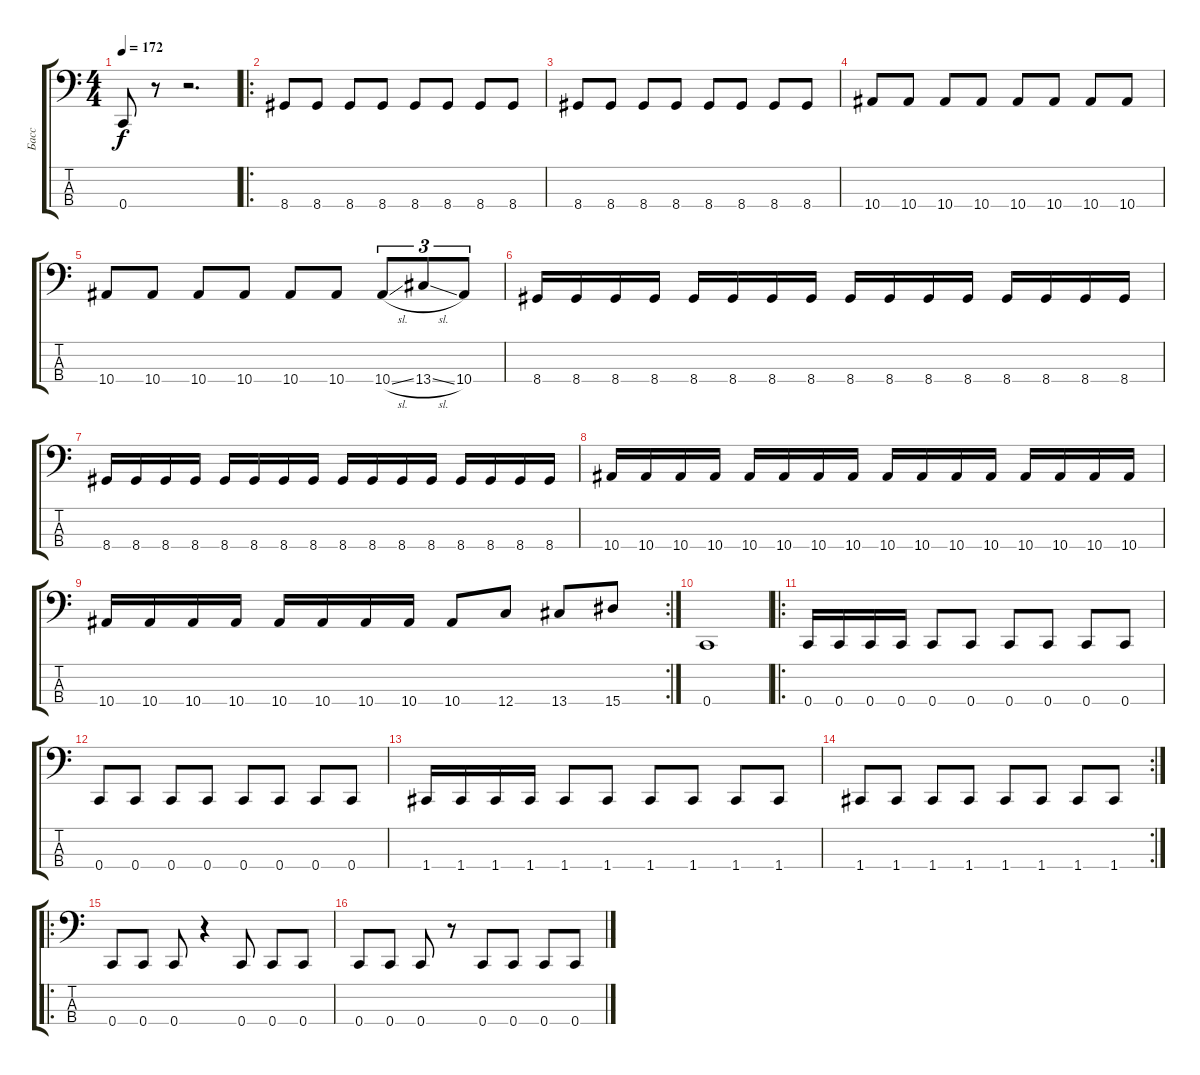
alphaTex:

\track ("Басс" "Басс") {instrument electricbassfinger}
\staff {score tabs}
\tuning (F2 C2 G1 C1) {hide}
\ts (4 4)
\tempo 172
\clef f4
\ks c
0.4.8{dy f} r.8 r.2{d} |
\ro
8.4.8 8.4.8 8.4.8 8.4.8 8.4.8 8.4.8 8.4.8 8.4.8 |
8.4.8 8.4.8 8.4.8 8.4.8 8.4.8 8.4.8 8.4.8 8.4.8 |
10.4.8 10.4.8 10.4.8 10.4.8 10.4.8 10.4.8 10.4.8 10.4.8 |
10.4.8 10.4.8 10.4.8 10.4.8 10.4.8 10.4.8 10.4{sl}.8{tu (3 2)} 13.4{sl}.8{tu (3 2)} 10.4.8{tu (3 2)} |
8.4.16 8.4.16 8.4.16 8.4.16 8.4.16 8.4.16 8.4.16 8.4.16 8.4.16 8.4.16 8.4.16 8.4.16 8.4.16 8.4.16 8.4.16 8.4.16 |
8.4.16 8.4.16 8.4.16 8.4.16 8.4.16 8.4.16 8.4.16 8.4.16 8.4.16 8.4.16 8.4.16 8.4.16 8.4.16 8.4.16 8.4.16 8.4.16 |
10.4.16 10.4.16 10.4.16 10.4.16 10.4.16 10.4.16 10.4.16 10.4.16 10.4.16 10.4.16 10.4.16 10.4.16 10.4.16 10.4.16 10.4.16 10.4.16 |
\rc 2
10.4.16 10.4.16 10.4.16 10.4.16 10.4.16 10.4.16 10.4.16 10.4.16 10.4.8 12.4.8 13.4.8 15.4.8 |
0.4.1 |
\ro
0.4.16 0.4.16 0.4.16 0.4.16 0.4.8 0.4.8 0.4.8 0.4.8 0.4.8 0.4.8 |
0.4.8 0.4.8 0.4.8 0.4.8 0.4.8 0.4.8 0.4.8 0.4.8 |
1.4.16 1.4.16 1.4.16 1.4.16 1.4.8 1.4.8 1.4.8 1.4.8 1.4.8 1.4.8 |
\rc 2
1.4.8 1.4.8 1.4.8 1.4.8 1.4.8 1.4.8 1.4.8 1.4.8 |
\ro
0.4.8 0.4.8 0.4.8 r.4 0.4.8 0.4.8 0.4.8 |
0.4.8 0.4.8 0.4.8 r.8 0.4.8 0.4.8 0.4.8 0.4.8
